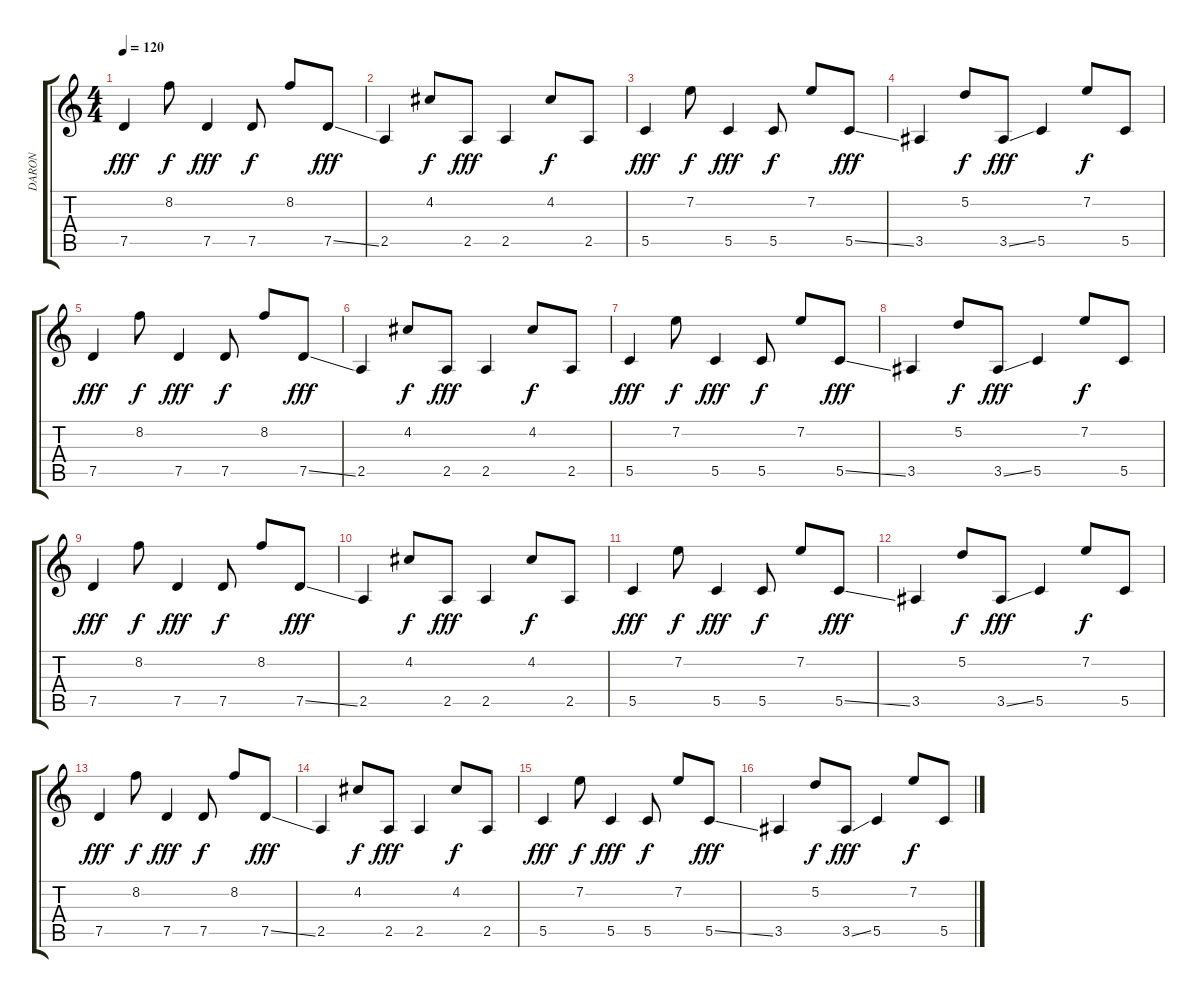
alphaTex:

\track ("DARON" "DARON") {instrument acousticguitarsteel}
\staff {score tabs}
\tuning (D4 A3 F3 C3 G2 C2) {hide}
\ts (4 4)
\tempo 120
\clef g2
\ks c
7.5.4{dy fff} 8.2.8{dy f} 7.5.4{dy fff} 7.5.8{dy f} 8.2.8 7.5{ss}.8{dy fff} |
2.5.4 4.2.8{dy f} 2.5.8{dy fff} 2.5.4 4.2.8{dy f} 2.5.8 |
5.5.4{dy fff} 7.2.8{dy f} 5.5.4{dy fff} 5.5.8{dy f} 7.2.8 5.5{ss}.8{dy fff} |
3.5.4 5.2.8{dy f} 3.5{ss}.8{dy fff} 5.5.4 7.2.8{dy f} 5.5.8 |
7.5.4{dy fff} 8.2.8{dy f} 7.5.4{dy fff} 7.5.8{dy f} 8.2.8 7.5{ss}.8{dy fff} |
2.5.4 4.2.8{dy f} 2.5.8{dy fff} 2.5.4 4.2.8{dy f} 2.5.8 |
5.5.4{dy fff} 7.2.8{dy f} 5.5.4{dy fff} 5.5.8{dy f} 7.2.8 5.5{ss}.8{dy fff} |
3.5.4 5.2.8{dy f} 3.5{ss}.8{dy fff} 5.5.4 7.2.8{dy f} 5.5.8 |
7.5.4{dy fff} 8.2.8{dy f} 7.5.4{dy fff} 7.5.8{dy f} 8.2.8 7.5{ss}.8{dy fff} |
2.5.4 4.2.8{dy f} 2.5.8{dy fff} 2.5.4 4.2.8{dy f} 2.5.8 |
5.5.4{dy fff} 7.2.8{dy f} 5.5.4{dy fff} 5.5.8{dy f} 7.2.8 5.5{ss}.8{dy fff} |
3.5.4 5.2.8{dy f} 3.5{ss}.8{dy fff} 5.5.4 7.2.8{dy f} 5.5.8 |
7.5.4{dy fff} 8.2.8{dy f} 7.5.4{dy fff} 7.5.8{dy f} 8.2.8 7.5{ss}.8{dy fff} |
2.5.4 4.2.8{dy f} 2.5.8{dy fff} 2.5.4 4.2.8{dy f} 2.5.8 |
5.5.4{dy fff} 7.2.8{dy f} 5.5.4{dy fff} 5.5.8{dy f} 7.2.8 5.5{ss}.8{dy fff} |
3.5.4 5.2.8{dy f} 3.5{ss}.8{dy fff} 5.5.4 7.2.8{dy f} 5.5.8
